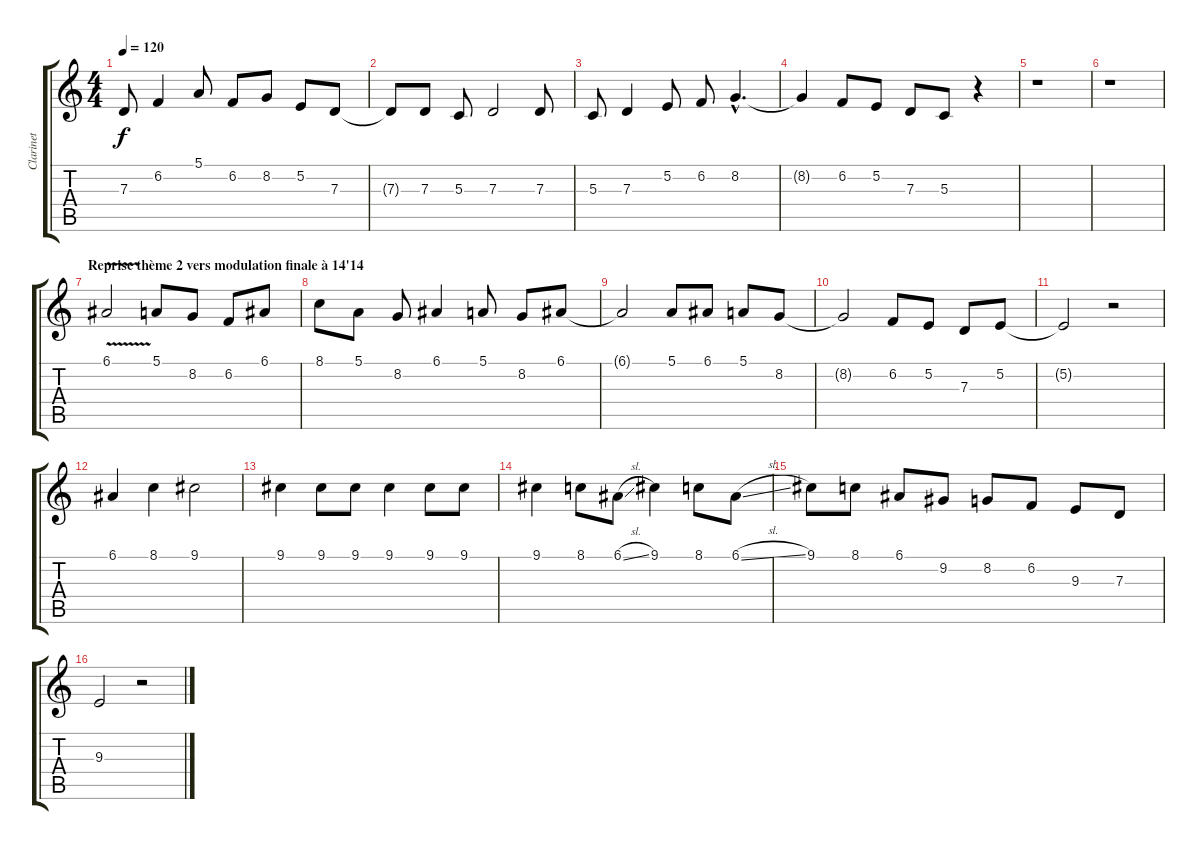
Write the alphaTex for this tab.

\track ("Clarinet" "Clarinet") {instrument clarinet}
\staff {score tabs}
\tuning (E4 B3 G3 D3 A2 E2) {hide}
\ts (4 4)
\tempo 120
\clef g2
\ks c
7.3{t}.8{dy f} 6.2.4 5.1.8 6.2.8 8.2.8 5.2.8 7.3.8 |
7.3{t}.8 7.3.8 5.3.8 7.3.2 7.3.8 |
5.3.8 7.3.4 5.2.8 6.2.8 8.2{hac}.4{d} |
8.2{t}.4 6.2.8 5.2.8 7.3.8 5.3.8 r.4 |
r.1 |
r.1 |
\section ("" "Reprise thème 2 vers modulation finale à 14'14")
6.1{v}.2 5.1.8 8.2.8 6.2.8 6.1.8 |
8.1.8 5.1.8 8.2.8 6.1.4 5.1.8 8.2.8 6.1.8 |
6.1{t}.2 5.1.8 6.1.8 5.1.8 8.2.8 |
8.2{t}.2 6.2.8 5.2.8 7.3.8 5.2.8 |
5.2{t}.2 r.2 |
6.1.4 8.1.4 9.1.2 |
9.1.4 9.1.8 9.1.8 9.1.4 9.1.8 9.1.8 |
9.1.4 8.1.8 6.1{sl}.8 9.1.4 8.1.8 6.1{sl}.8 |
9.1.8 8.1.8 6.1.8 9.2.8 8.2.8 6.2.8 9.3.8 7.3.8 |
9.3.2 r.2
